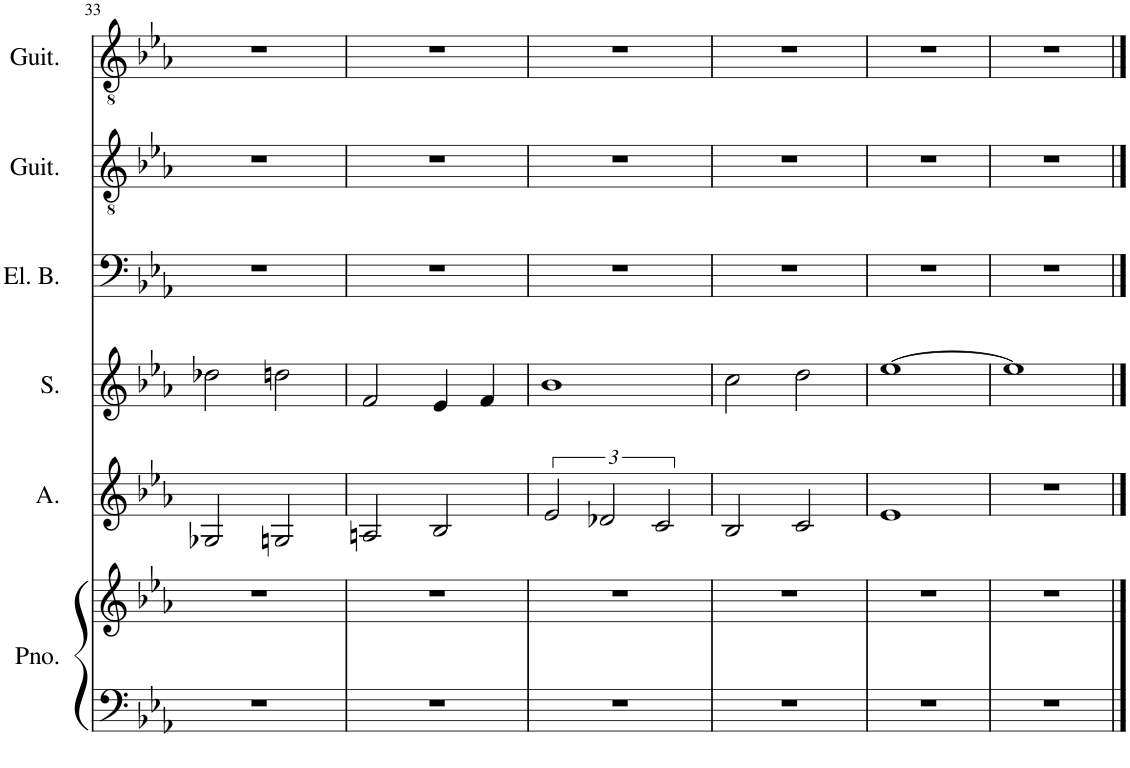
**kern	**kern	**kern	**kern	**kern	**kern	**kern
*part6	*part6	*part5	*part4	*part3	*part2	*part1
*staff7	*staff6	*staff5	*staff4	*staff3	*staff2	*staff1
*I"Piano	*	*I"Alto	*I"Soprano	*I"Electric Bass	*I"Acoustic Guitar	*I"Acoustic Guitar
*I'Pno.	*	*I'A.	*I'S.	*I'El. B.	*I'Guit.	*I'Guit.
!!LO:PB:g=z
*clefF4	*clefG2	*clefG2	*clefG2	*clefF4	*clefGv2	*clefGv2
*	*	*	*	*Trd7c12	*	*
*k[b-e-a-]	*k[b-e-a-]	*k[b-e-a-]	*k[b-e-a-]	*k[b-e-a-]	*k[b-e-a-]	*k[b-e-a-]
*M4/4	*M4/4	*M4/4	*M4/4	*M4/4	*M4/4	*M4/4
=33	=33	=33	=33	=33	=33	=33
1r	1r	2G-X/	2dd-X\	1r	1r	1r
.	.	2Gn/	2ddn\	.	.	.
=34	=34	=34	=34	=34	=34	=34
1r	1r	2An/	2f/	1r	1r	1r
.	.	2B-/	4e-/	.	.	.
.	.	.	4f/	.	.	.
=35	=35	=35	=35	=35	=35	=35
1r	1r	3e-/	1b-	1r	1r	1r
.	.	3d-X/	.	.	.	.
.	.	3c/	.	.	.	.
=36	=36	=36	=36	=36	=36	=36
1r	1r	2B-/	2cc\	1r	1r	1r
.	.	2c/	2dd\	.	.	.
=37	=37	=37	=37	=37	=37	=37
1r	1r	1e-	[1ee-	1r	1r	1r
=38	=38	=38	=38	=38	=38	=38
1r	1r	1r	1ee-]	1r	1r	1r
==	==	==	==	==	==	==
*-	*-	*-	*-	*-	*-	*-
